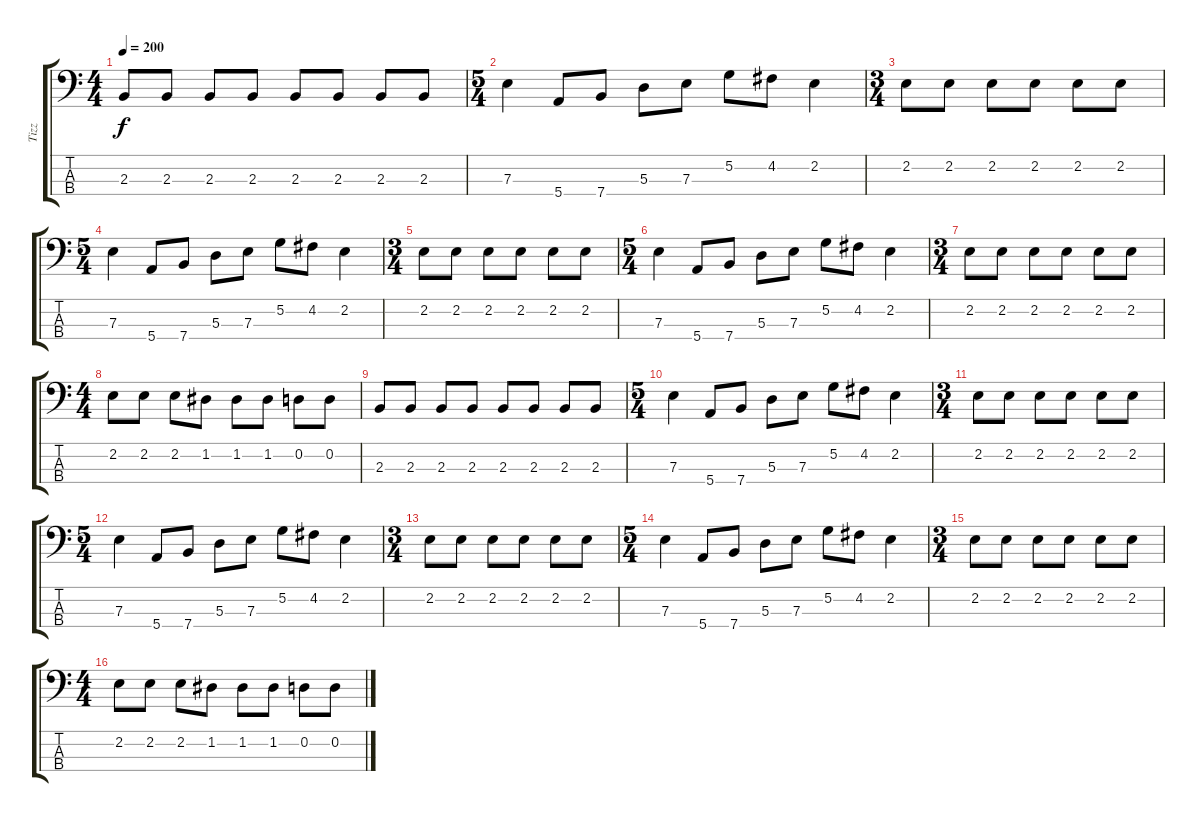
\track ("Tizz" "Tizz") {instrument electricbassfinger}
\staff {score tabs}
\tuning (G2 D2 A1 E1) {hide}
\ts (4 4)
\tempo 200
\clef f4
\ks c
2.3.8{dy f} 2.3.8 2.3.8 2.3.8 2.3.8 2.3.8 2.3.8 2.3.8 |
\ts (5 4)
7.3.4 5.4.8 7.4.8 5.3.8 7.3.8 5.2.8 4.2.8 2.2.4 |
\ts (3 4)
2.2.8 2.2.8 2.2.8 2.2.8 2.2.8 2.2.8 |
\ts (5 4)
7.3.4 5.4.8 7.4.8 5.3.8 7.3.8 5.2.8 4.2.8 2.2.4 |
\ts (3 4)
2.2.8 2.2.8 2.2.8 2.2.8 2.2.8 2.2.8 |
\ts (5 4)
7.3.4 5.4.8 7.4.8 5.3.8 7.3.8 5.2.8 4.2.8 2.2.4 |
\ts (3 4)
2.2.8 2.2.8 2.2.8 2.2.8 2.2.8 2.2.8 |
\ts (4 4)
2.2.8 2.2.8 2.2.8 1.2.8 1.2.8 1.2.8 0.2.8 0.2.8 |
2.3.8 2.3.8 2.3.8 2.3.8 2.3.8 2.3.8 2.3.8 2.3.8 |
\ts (5 4)
7.3.4 5.4.8 7.4.8 5.3.8 7.3.8 5.2.8 4.2.8 2.2.4 |
\ts (3 4)
2.2.8 2.2.8 2.2.8 2.2.8 2.2.8 2.2.8 |
\ts (5 4)
7.3.4 5.4.8 7.4.8 5.3.8 7.3.8 5.2.8 4.2.8 2.2.4 |
\ts (3 4)
2.2.8 2.2.8 2.2.8 2.2.8 2.2.8 2.2.8 |
\ts (5 4)
7.3.4 5.4.8 7.4.8 5.3.8 7.3.8 5.2.8 4.2.8 2.2.4 |
\ts (3 4)
2.2.8 2.2.8 2.2.8 2.2.8 2.2.8 2.2.8 |
\ts (4 4)
2.2.8 2.2.8 2.2.8 1.2.8 1.2.8 1.2.8 0.2.8 0.2.8
